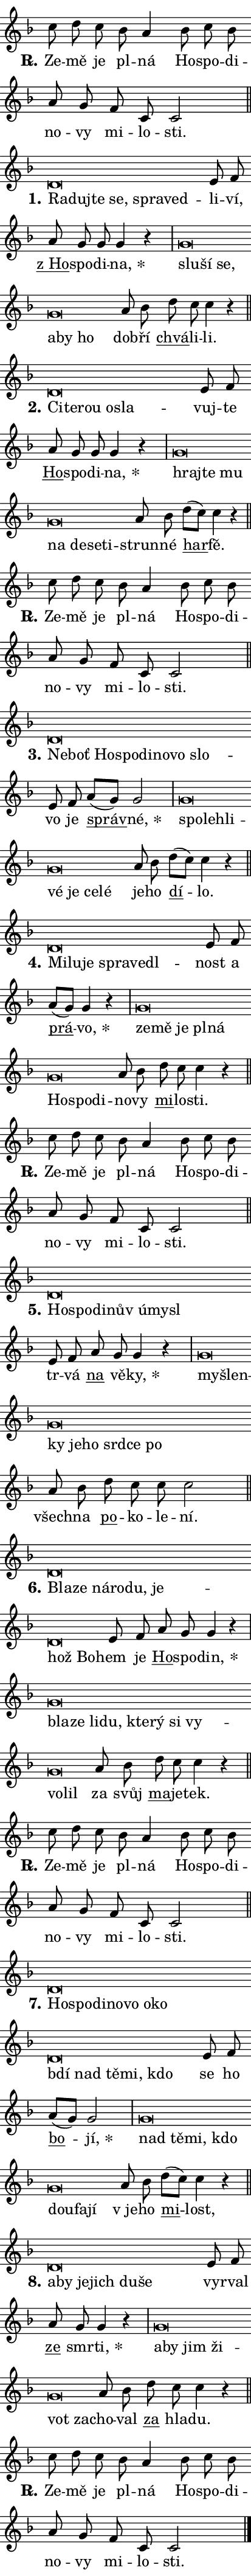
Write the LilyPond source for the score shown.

\version "2.22.1"
\header { tagline = "" }
\paper {
  indent = 0\cm
  top-margin = 0\cm
  right-margin = 0\cm
  bottom-margin = 0\cm
  left-margin = 0\cm
  paper-width = 7\cm
  page-breaking = #ly:one-page-breaking
  system-system-spacing.basic-distance = #11
  score-system-spacing.basic-distance = #11
  ragged-last = ##f
}


%% Author: Thomas Morley
%% https://lists.gnu.org/archive/html/lilypond-user/2020-05/msg00002.html
#(define (line-position grob)
"Returns position of @var[grob} in current system:
   @code{'start}, if at first time-step
   @code{'end}, if at last time-step
   @code{'middle} otherwise
"
  (let* ((col (ly:item-get-column grob))
         (ln (ly:grob-object col 'left-neighbor))
         (rn (ly:grob-object col 'right-neighbor))
         (col-to-check-left (if (ly:grob? ln) ln col))
         (col-to-check-right (if (ly:grob? rn) rn col))
         (break-dir-left
           (and
             (ly:grob-property col-to-check-left 'non-musical #f)
             (ly:item-break-dir col-to-check-left)))
         (break-dir-right
           (and
             (ly:grob-property col-to-check-right 'non-musical #f)
             (ly:item-break-dir col-to-check-right))))
        (cond ((eqv? 1 break-dir-left) 'start)
              ((eqv? -1 break-dir-right) 'end)
              (else 'middle))))

#(define (tranparent-at-line-position vctor)
  (lambda (grob)
  "Relying on @code{line-position} select the relevant enry from @var{vctor}.
Used to determine transparency,"
    (case (line-position grob)
      ((end) (not (vector-ref vctor 0)))
      ((middle) (not (vector-ref vctor 1)))
      ((start) (not (vector-ref vctor 2))))))

noteHeadBreakVisibility =
#(define-music-function (break-visibility)(vector?)
"Makes @code{NoteHead}s transparent relying on @var{break-visibility}"
#{
  \override NoteHead.transparent =
    #(tranparent-at-line-position break-visibility)
#})

#(define delete-ledgers-for-transparent-note-heads
  (lambda (grob)
    "Reads whether a @code{NoteHead} is transparent.
If so this @code{NoteHead} is removed from @code{'note-heads} from
@var{grob}, which is supposed to be @code{LedgerLineSpanner}.
As a result ledgers are not printed for this @code{NoteHead}"
    (let* ((nhds-array (ly:grob-object grob 'note-heads))
           (nhds-list
             (if (ly:grob-array? nhds-array)
                 (ly:grob-array->list nhds-array)
                 '()))
           ;; Relies on the transparent-property being done before
           ;; Staff.LedgerLineSpanner.after-line-breaking is executed.
           ;; This is fragile ...
           (to-keep
             (remove
               (lambda (nhd)
                 (ly:grob-property nhd 'transparent #f))
               nhds-list)))
      ;; TODO find a better method to iterate over grob-arrays, similiar
      ;; to filter/remove etc for lists
      ;; For now rebuilt from scratch
      (set! (ly:grob-object grob 'note-heads)  '())
      (for-each
        (lambda (nhd)
          (ly:pointer-group-interface::add-grob grob 'note-heads nhd))
        to-keep))))

hideNotes = {
  \noteHeadBreakVisibility #begin-of-line-visible
}
unHideNotes = {
  \noteHeadBreakVisibility #all-visible
}

% work-around for resetting accidentals
% https://lilypond.org/doc/v2.23/Documentation/notation/displaying-rhythms#unmetered-music
cadenzaMeasure = {
  \cadenzaOff
  \partial 1024 s1024
  \cadenzaOn
}

#(define-markup-command (accent layout props text) (markup?)
  "Underline accented syllable"
  (interpret-markup layout props
    #{\markup \override #'(offset . 4.3) \underline { #text }#}))

responsum = \markup \concat {
  "R" \hspace #-1.05 \path #0.1 #'((moveto 0 0.07) (lineto 0.9 0.8)) \hspace #0.05 "."
}

\layout {
    \context {
        \Staff
        \remove "Time_signature_engraver"
        \override LedgerLineSpanner.after-line-breaking = #delete-ledgers-for-transparent-note-heads
    }
    \context {
        \Voice {
            \override NoteHead.output-attributes = #'((class . "notehead"))
            \override Hairpin.height = #0.55
        }
    }
    \context {
        \Lyrics {
            \override StanzaNumber.output-attributes = #'((class . "stanzanumber"))
            \override LyricSpace.minimum-distance = #0.9
            \override LyricText.font-name = #"TeX Gyre Schola"
            \override LyricText.font-size = 1
            \override StanzaNumber.font-name = #"TeX Gyre Schola Bold"
            \override StanzaNumber.font-size = 1
        }
    }
}

% magnetic-lyrics.ily
%
%   written by
%     Jean Abou Samra <jean@abou-samra.fr>
%     Werner Lemberg <wl@gnu.org>
%
%   adapted by
%     Jiri Hon <jiri.hon@gmail.com>
%
% Version 2022-Apr-15

% https://www.mail-archive.com/lilypond-user@gnu.org/msg149350.html

#(define (Left_hyphen_pointer_engraver context)
   "Collect syllable-hyphen-syllable occurrences in lyrics and store
them in properties.  This engraver only looks to the left.  For
example, if the lyrics input is @code{foo -- bar}, it does the
following.

@itemize @bullet
@item
Set the @code{text} property of the @code{LyricHyphen} grob between
@q{foo} and @q{bar} to @code{foo}.

@item
Set the @code{left-hyphen} property of the @code{LyricText} grob with
text @q{foo} to the @code{LyricHyphen} grob between @q{foo} and
@q{bar}.
@end itemize

Use this auxiliary engraver in combination with the
@code{lyric-@/text::@/apply-@/magnetic-@/offset!} hook."
   (let ((hyphen #f)
         (text #f))
     (make-engraver
      (acknowledgers
       ((lyric-syllable-interface engraver grob source-engraver)
        (set! text grob)))
      (end-acknowledgers
       ((lyric-hyphen-interface engraver grob source-engraver)
        ;(when (not (grob::has-interface grob 'lyric-space-interface))
          (set! hyphen grob)));)
      ((stop-translation-timestep engraver)
       (when (and text hyphen)
         (ly:grob-set-object! text 'left-hyphen hyphen))
       (set! text #f)
       (set! hyphen #f)))))

#(define (lyric-text::apply-magnetic-offset! grob)
   "If the space between two syllables is less than the value in
property @code{LyricText@/.details@/.squash-threshold}, move the right
syllable to the left so that it gets concatenated with the left
syllable.

Use this function as a hook for
@code{LyricText@/.after-@/line-@/breaking} if the
@code{Left_@/hyphen_@/pointer_@/engraver} is active."
   (let ((hyphen (ly:grob-object grob 'left-hyphen #f)))
     (when hyphen
       (let ((left-text (ly:spanner-bound hyphen LEFT)))
         (when (grob::has-interface left-text 'lyric-syllable-interface)
           (let* ((common (ly:grob-common-refpoint grob left-text X))
                  (this-x-ext (ly:grob-extent grob common X))
                  (left-x-ext
                   (begin
                     ;; Trigger magnetism for left-text.
                     (ly:grob-property left-text 'after-line-breaking)
                     (ly:grob-extent left-text common X)))
                  ;; `delta` is the gap width between two syllables.
                  (delta (- (interval-start this-x-ext)
                            (interval-end left-x-ext)))
                  (details (ly:grob-property grob 'details))
                  (threshold (assoc-get 'squash-threshold details 0.2)))
             (when (< delta threshold)
               (let* (;; We have to manipulate the input text so that
                      ;; ligatures crossing syllable boundaries are not
                      ;; disabled.  For languages based on the Latin
                      ;; script this is essentially a beautification.
                      ;; However, for non-Western scripts it can be a
                      ;; necessity.
                      (lt (ly:grob-property left-text 'text))
                      (rt (ly:grob-property grob 'text))
                      (is-space (grob::has-interface hyphen 'lyric-space-interface))
                      (space (if is-space " " ""))
                      (space-markup (grob-interpret-markup grob " "))
                      (space-size (interval-length (ly:stencil-extent space-markup X)))
                      (extra-delta (if is-space space-size 0))
                      ;; Append new syllable.
                      (ltrt-space (if (and (string? lt) (string? rt))
                                (string-append lt space rt)
                                (make-concat-markup (list lt space rt))))
                      ;; Right-align `ltrt` to the right side.
                      (ltrt-space-markup (grob-interpret-markup
                               grob
                               (make-translate-markup
                                (cons (interval-length this-x-ext) 0)
                                (make-right-align-markup ltrt-space)))))
                 (begin
                   ;; Don't print `left-text`.
                   (ly:grob-set-property! left-text 'stencil #f)
                   ;; Set text and stencil (which holds all collected
                   ;; syllables so far) and shift it to the left.
                   (ly:grob-set-property! grob 'text ltrt-space)
                   (ly:grob-set-property! grob 'stencil ltrt-space-markup)
                   (ly:grob-translate-axis! grob (- (- delta extra-delta)) X))))))))))


#(define (lyric-hyphen::displace-bounds-first grob)
   ;; Make very sure this callback isn't triggered too early.
   (let ((left (ly:spanner-bound grob LEFT))
         (right (ly:spanner-bound grob RIGHT)))
     (ly:grob-property left 'after-line-breaking)
     (ly:grob-property right 'after-line-breaking)
     (ly:lyric-hyphen::print grob)))

squashThreshold = #0.4

\layout {
  \context {
    \Lyrics
    \consists #Left_hyphen_pointer_engraver
    \override LyricText.after-line-breaking =
      #lyric-text::apply-magnetic-offset!
    \override LyricHyphen.stencil = #lyric-hyphen::displace-bounds-first
    \override LyricText.details.squash-threshold = \squashThreshold
    \override LyricHyphen.minimum-distance = 0
    \override LyricHyphen.minimum-length = \squashThreshold
  }
}

squash = \override LyricText.details.squash-threshold = 9999
unSquash = \override LyricText.details.squash-threshold = \squashThreshold

left = \override LyricText.self-alignment-X = #LEFT
unLeft = \revert LyricText.self-alignment-X

starOffset = #(lambda (grob) 
                (let ((x_offset (ly:self-alignment-interface::aligned-on-x-parent grob)))
                  (if (= x_offset 0) 0 (+ x_offset 1.2))))

star = #(define-music-function (syllable)(string?)
"Append star separator at the end of a syllable"
#{
  \once \override LyricText.X-offset = #starOffset
  \lyricmode { \markup {
    #syllable
    \override #'((font-name . "TeX Gyre Schola Bold")) \hspace #0.2 \lower #0.65 \larger "*"
  } }
#})

starAccent = #(define-music-function (syllable)(string?)
"Append star separator at the end of a syllable and make accent"
#{
  \once \override LyricText.X-offset = #starOffset
  \lyricmode { \markup {
    \accent #syllable
    \override #'((font-name . "TeX Gyre Schola Bold")) \hspace #0.2 \lower #0.65 \larger "*"
  } }
#})

breath = #(define-music-function (syllable)(string?)
"Append breathing indicator at the end of a syllable"
#{
  \lyricmode { \markup { #syllable "+" } }
#})

optionalBreath = #(define-music-function (syllable)(string?)
"Append optional breathing indicator at the end of a syllable"
#{
  \lyricmode { \markup { #syllable "(+)" } }
#})


\score {
    <<
        \new Voice = "melody" { \cadenzaOn \key f \major \relative { c''8 d c bes a4 \bar "" bes8 c bes \bar "" a g \bar "" f c c2 \cadenzaMeasure \bar "||" \break }
\relative { d'\breve*1/16 \hideNotes \breve*1/16 \bar "" \breve*1/16 \bar "" \breve*1/16 \bar "" \breve*1/16 \breve*1/16 \bar "" \unHideNotes e8 f \bar "" a g g g4 r \cadenzaMeasure \bar "|" g\breve*1/16 \hideNotes \breve*1/16 \bar "" \breve*1/16 \bar "" \breve*1/16 \bar "" \breve*1/16 \breve*1/16 \bar "" \unHideNotes a8 bes \bar "" d c c4 r \cadenzaMeasure \bar "||" \break }
\relative { d'\breve*1/16 \hideNotes \breve*1/16 \bar "" \breve*1/16 \bar "" \breve*1/16 \breve*1/16 \bar "" \unHideNotes e8 f \bar "" a g g g4 r \cadenzaMeasure \bar "|" g\breve*1/16 \hideNotes \breve*1/16 \bar "" \breve*1/16 \bar "" \breve*1/16 \bar "" \breve*1/16 \bar "" \breve*1/16 \breve*1/16 \bar "" \unHideNotes a8 bes \bar "" d[( c)] c4 r \cadenzaMeasure \bar "||" \break }
\relative { c''8 d c bes a4 \bar "" bes8 c bes \bar "" a g \bar "" f c c2 \cadenzaMeasure \bar "||" \break }
\relative { d'\breve*1/16 \hideNotes \breve*1/16 \bar "" \breve*1/16 \bar "" \breve*1/16 \bar "" \breve*1/16 \bar "" \breve*1/16 \bar "" \breve*1/16 \breve*1/16 \bar "" \unHideNotes e8 f \bar "" a[( g)] g2 \cadenzaMeasure \bar "|" g\breve*1/16 \hideNotes \breve*1/16 \bar "" \breve*1/16 \bar "" \breve*1/16 \bar "" \breve*1/16 \bar "" \breve*1/16 \breve*1/16 \bar "" \unHideNotes a8 bes \bar "" d[( c)] c4 r \cadenzaMeasure \bar "||" \break }
\relative { d'\breve*1/16 \hideNotes \breve*1/16 \bar "" \breve*1/16 \bar "" \breve*1/16 \bar "" \breve*1/16 \breve*1/16 \bar "" \unHideNotes e8 f \bar "" a[( g)] g4 r \cadenzaMeasure \bar "|" g\breve*1/16 \hideNotes \breve*1/16 \bar "" \breve*1/16 \bar "" \breve*1/16 \bar "" \breve*1/16 \bar "" \breve*1/16 \bar "" \breve*1/16 \breve*1/16 \bar "" \unHideNotes a8 bes \bar "" d c c4 r \cadenzaMeasure \bar "||" \break }
\relative { c''8 d c bes a4 \bar "" bes8 c bes \bar "" a g \bar "" f c c2 \cadenzaMeasure \bar "||" \break }
\relative { d'\breve*1/16 \hideNotes \breve*1/16 \bar "" \breve*1/16 \bar "" \breve*1/16 \bar "" \breve*1/16 \bar "" \breve*1/16 \breve*1/16 \bar "" \unHideNotes e8 f \bar "" a g g4 r \cadenzaMeasure \bar "|" g\breve*1/16 \hideNotes \breve*1/16 \bar "" \breve*1/16 \bar "" \breve*1/16 \bar "" \breve*1/16 \bar "" \breve*1/16 \bar "" \breve*1/16 \breve*1/16 \bar "" \unHideNotes a8 bes \bar "" d c c c2 \cadenzaMeasure \bar "||" \break }
\relative { d'\breve*1/16 \hideNotes \breve*1/16 \bar "" \breve*1/16 \bar "" \breve*1/16 \bar "" \breve*1/16 \bar "" \breve*1/16 \bar "" \breve*1/16 \breve*1/16 \bar "" \unHideNotes e8 f \bar "" a g g4 r \cadenzaMeasure \bar "|" g\breve*1/16 \hideNotes \breve*1/16 \bar "" \breve*1/16 \bar "" \breve*1/16 \bar "" \breve*1/16 \bar "" \breve*1/16 \bar "" \breve*1/16 \bar "" \breve*1/16 \bar "" \breve*1/16 \breve*1/16 \bar "" \unHideNotes a8 bes \bar "" d c c4 r \cadenzaMeasure \bar "||" \break }
\relative { c''8 d c bes a4 \bar "" bes8 c bes \bar "" a g \bar "" f c c2 \cadenzaMeasure \bar "||" \break }
\relative { d'\breve*1/16 \hideNotes \breve*1/16 \bar "" \breve*1/16 \bar "" \breve*1/16 \bar "" \breve*1/16 \bar "" \breve*1/16 \bar "" \breve*1/16 \bar "" \breve*1/16 \bar "" \breve*1/16 \bar "" \breve*1/16 \bar "" \breve*1/16 \breve*1/16 \bar "" \unHideNotes e8 f \bar "" a[( g)] g2 \cadenzaMeasure \bar "|" g\breve*1/16 \hideNotes \breve*1/16 \bar "" \breve*1/16 \bar "" \breve*1/16 \bar "" \breve*1/16 \bar "" \breve*1/16 \breve*1/16 \bar "" \unHideNotes a8 bes \bar "" d[( c)] c4 r \cadenzaMeasure \bar "||" \break }
\relative { d'\breve*1/16 \hideNotes \breve*1/16 \bar "" \breve*1/16 \bar "" \breve*1/16 \bar "" \breve*1/16 \breve*1/16 \bar "" \unHideNotes e8 f \bar "" a g g4 r \cadenzaMeasure \bar "|" g\breve*1/16 \hideNotes \breve*1/16 \bar "" \breve*1/16 \bar "" \breve*1/16 \bar "" \breve*1/16 \breve*1/16 \bar "" \unHideNotes a8 bes \bar "" d c c4 r \cadenzaMeasure \bar "||" \break }
\relative { c''8 d c bes a4 \bar "" bes8 c bes \bar "" a g \bar "" f c c2 \cadenzaMeasure \bar "||" \break } \bar "|." }
        \new Lyrics \lyricsto "melody" { \lyricmode { \set stanza = \responsum
Ze -- mě je pl -- ná Ho -- spo -- di -- no -- vy mi -- lo -- sti.
\set stanza = "1."
\left Ra -- \squash duj -- te se, spra -- ved -- \unLeft \unSquash li -- ví, \markup \accent "z Ho" -- spo -- di -- \star na, \left slu -- \squash ší se, a -- by ho \unLeft \unSquash dob -- ří \markup \accent chvá -- li -- li.
\set stanza = "2."
\left Ci -- \squash te -- rou o -- sla -- \unLeft \unSquash vuj -- te \markup \accent Ho -- spo -- di -- \star na, \left hraj -- \squash te mu na de -- se -- ti -- \unLeft \unSquash strun -- né \markup \accent har -- fě.
\set stanza = \responsum
Ze -- mě je pl -- ná Ho -- spo -- di -- no -- vy mi -- lo -- sti.
\set stanza = "3."
\left Ne -- \squash boť Ho -- spo -- di -- no -- vo slo -- \unLeft \unSquash vo je \markup \accent správ -- \star né, \left spo -- \squash leh -- li -- vé je ce -- lé \unLeft \unSquash je -- ho \markup \accent dí -- lo.
\set stanza = "4."
\left Mi -- \squash lu -- je spra -- ve -- dl -- \unLeft \unSquash nost a \markup \accent prá -- \star vo, \left ze -- \squash mě je pl -- ná Ho -- spo -- di -- \unLeft \unSquash no -- vy \markup \accent mi -- lo -- sti.
\set stanza = \responsum
Ze -- mě je pl -- ná Ho -- spo -- di -- no -- vy mi -- lo -- sti.
\set stanza = "5."
\left Ho -- \squash spo -- di -- nův ú -- my -- sl \unLeft \unSquash tr -- vá \markup \accent na vě -- \star ky, \left my -- \squash šlen -- ky je -- ho srd -- ce po \unLeft \unSquash všech -- na \markup \accent po -- ko -- le -- ní.
\set stanza = "6."
\left Bla -- \squash ze ná -- ro -- du, je -- hož Bo -- \unLeft \unSquash hem je \markup \accent Ho -- spo -- \star din, \left bla -- \squash ze li -- du, kte -- rý si vy -- vo -- lil \unLeft \unSquash za svůj \markup \accent ma -- je -- tek.
\set stanza = \responsum
Ze -- mě je pl -- ná Ho -- spo -- di -- no -- vy mi -- lo -- sti.
\set stanza = "7."
\left Ho -- \squash spo -- di -- no -- vo o -- ko bdí nad tě -- mi, kdo \unLeft \unSquash se ho \markup \accent bo -- \star jí, \left nad \squash tě -- mi, kdo dou -- fa -- jí \unLeft \unSquash "v je" -- ho \markup \accent mi -- lost,
\set stanza = "8."
\left a -- \squash by je -- jich du -- še \unLeft \unSquash vy -- rval \markup \accent ze smr -- \star ti, \left a -- \squash by jim ži -- vot za -- \unLeft \unSquash cho -- val \markup \accent za hla -- du.
\set stanza = \responsum
Ze -- mě je pl -- ná Ho -- spo -- di -- no -- vy mi -- lo -- sti. } }
    >>
    \layout {}
}
